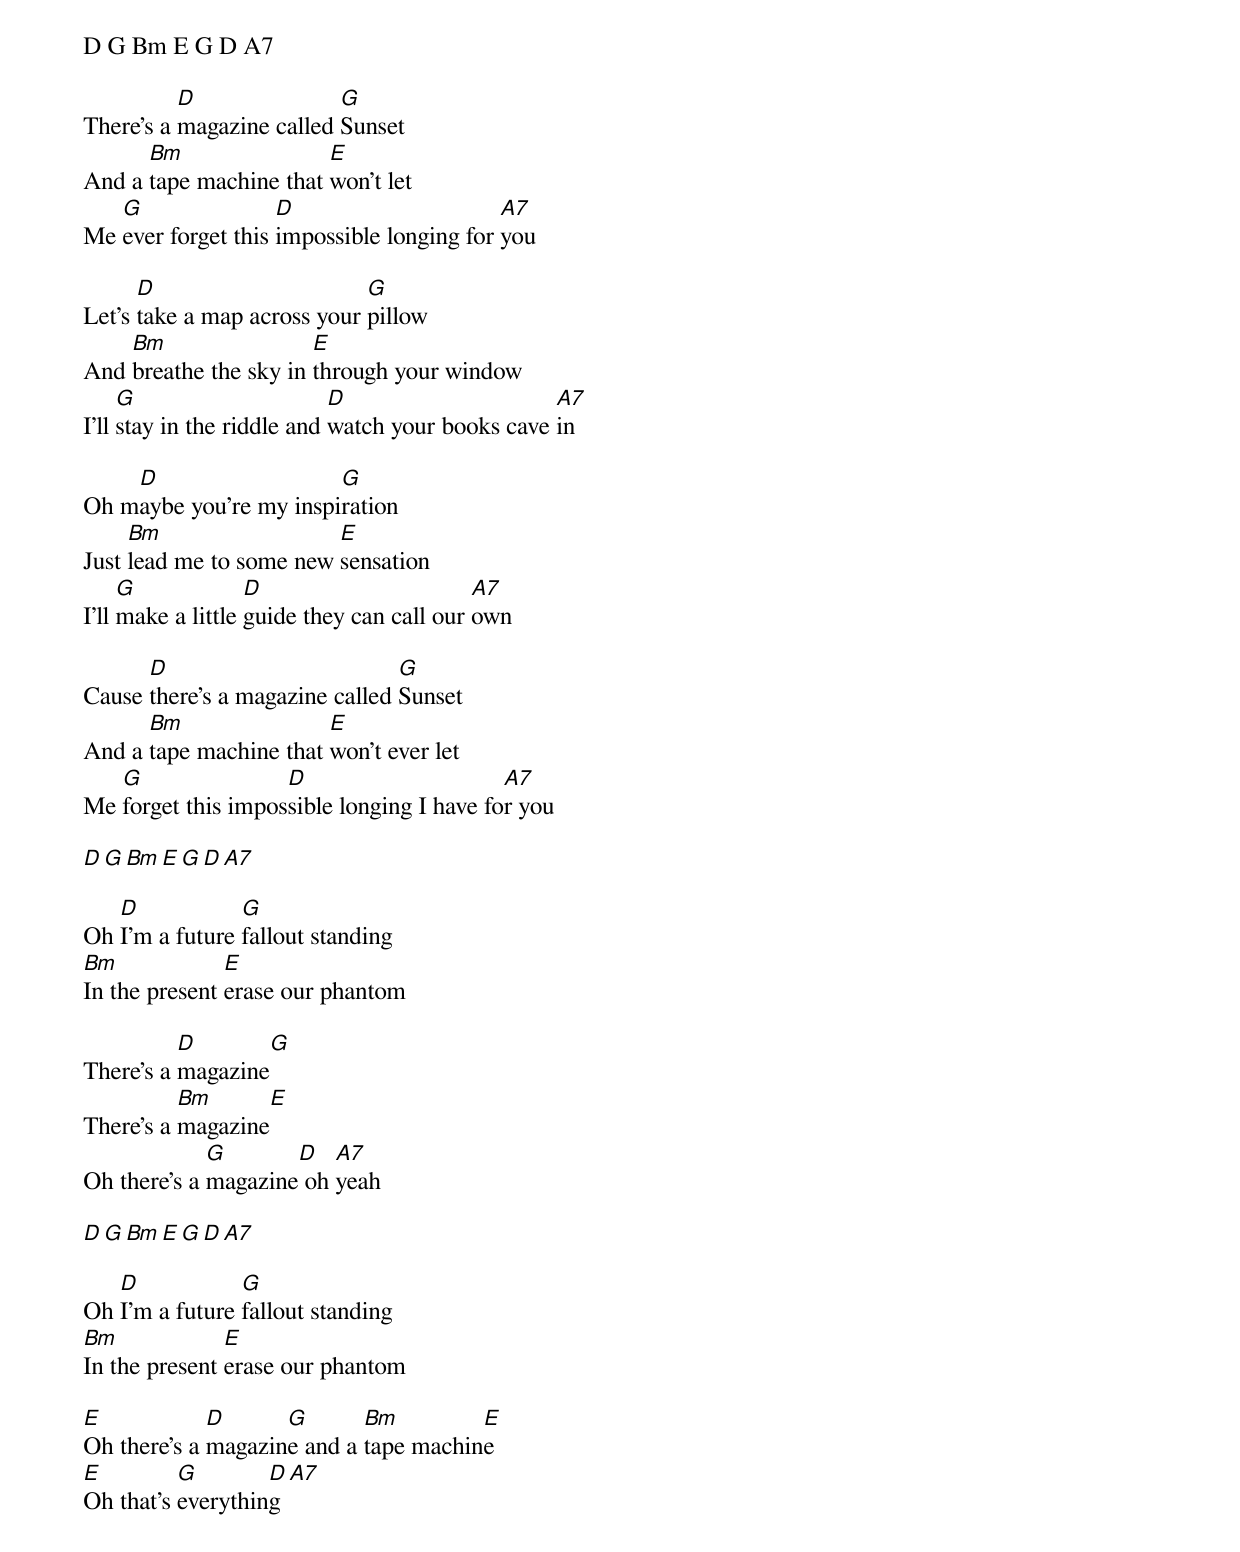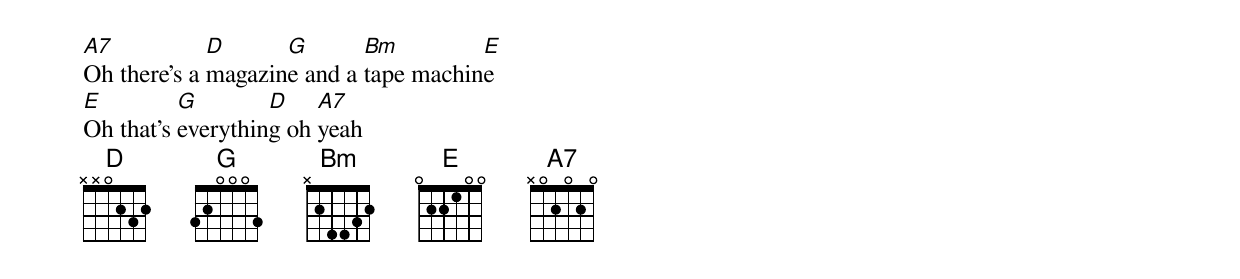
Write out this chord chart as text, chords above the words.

D G Bm E G D A7

          D               G
There's a magazine called Sunset
      Bm                E
And a tape machine that won't let
   G                D                      A7
Me ever forget this impossible longing for you

      D                      G
Let's take a map across your pillow
    Bm                 E
And breathe the sky in through your window
     G                      D                     A7
I'll stay in the riddle and watch your books cave in

    D                   G
Oh maybe you're my inspiration
     Bm                  E
Just lead me to some new sensation
     G             D                       A7
I'll make a little guide they can call our own

      D                         G
Cause there's a magazine called Sunset
      Bm                E
And a tape machine that won't ever let
   G                D                      A7
Me forget this impossible longing I have for you

D G Bm E G D A7

   D            G
Oh I'm a future fallout standing
Bm             E
In the present erase our phantom

          D       G
There's a magazine
          Bm      E
There's a magazine
             G       D   A7
Oh there's a magazine oh yeah

D G Bm E G D A7

   D            G
Oh I'm a future fallout standing
Bm             E
In the present erase our phantom

E            D      G       Bm         E
Oh there's a magazine and a tape machine
E         G        D    A7
Oh that's everything

A7           D      G       Bm         E
Oh there's a magazine and a tape machine
E         G        D    A7
Oh that's everything oh yeah
